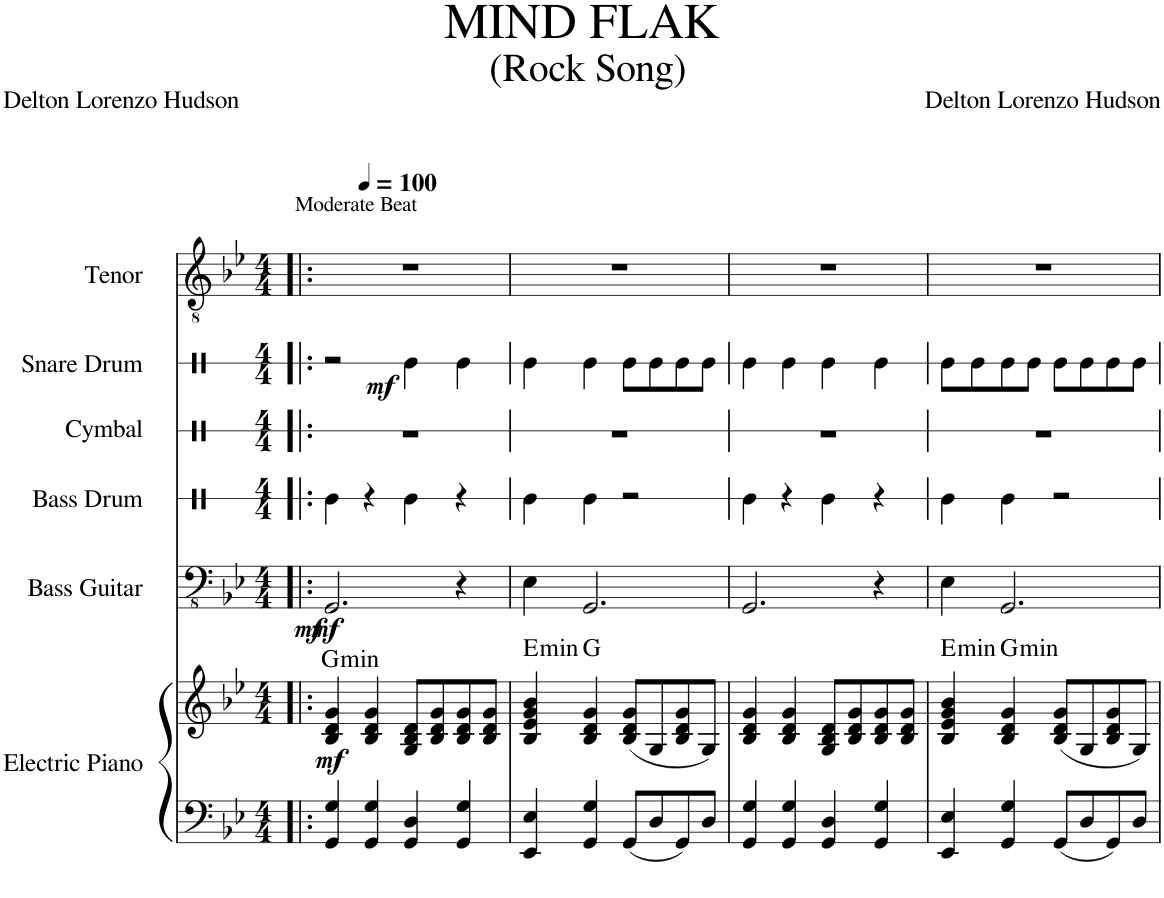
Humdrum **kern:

**kern	**kern	**dynam	**harte	**kern	**dynam	**kern	**kern	**kern	**dynam	**kern
*part6	*part6	*part6	*part6	*part5	*part5	*part4	*part3	*part2	*part2	*part1
*staff7	*staff6	*staff6/7	*	*staff5	*staff5	*staff4	*staff3	*staff2	*staff2	*staff1
*I"Electric Piano	*	*	*	*I"Bass Guitar	*	*I"Bass Drum	*I"Cymbal	*I"Snare Drum	*	*I"Tenor
*I'El. Pno.	*	*	*	*I'B. Guit.	*	*I'B. Dr.	*I'Cym.	*I'Sn. Dr.	*	*I'T.
*	*	*	*	*	*	*stria1	*stria1	*stria1	*	*
*clefF4	*clefG2	*	*	*clefFv4	*	*clefX	*clefX	*clefX	*	*clefGv2
*k[b-e-]	*k[b-e-]	*	*	*k[b-e-]	*	*k[]	*k[]	*k[]	*	*k[b-e-]
*M4/4	*M4/4	*	*	*M4/4	*	*M4/4	*M4/4	*M4/4	*	*M4/4
*MM100	*MM100	*	*	*MM100	*	*MM100	*MM100	*MM100	*	*MM100
=1!|:	=1!|:	=1!|:	=1!|:	=1!|:	=1!|:	=1!|:	=1!|:	=1!|:	=1!|:	=1!|:
!	!	!	!	!	!	!	!	!	!	!LO:TX:a:t=Moderate Beat
!	!	!LO:DY:b	!	!	!LO:DY:b	!	!	!	!	!
!	!	!	!LO:H:kt=min	!	!LO:DY:n=1:b	!	!	!	!	!
4GG/ 4G/	4B-/ 4d/ 4g/	mf	G:min	2.GGG/	mf mf	4Re\	1r	2r	.	1r
4GG/ 4G/	4B-/ 4d/ 4g/	.	.	.	.	4r	.	.	.	.
!	!	!	!	!	!	!	!	!	!LO:DY:b	!
4GG/ 4D/	8G/ 8B-/ 8d/L	.	.	.	.	4Re\	.	4Re\	mf	.
.	8B-/ 8d/ 8g/	.	.	.	.	.	.	.	.	.
4GG/ 4G/	8B-/ 8d/ 8g/	.	.	4r	.	4r	.	4Re\	.	.
.	8B-/ 8d/ 8g/J	.	.	.	.	.	.	.	.	.
=2	=2	=2	=2	=2	=2	=2	=2	=2	=2	=2
!	!	!	!LO:H:kt=min	!	!	!	!	!	!	!
4EE-/ 4E-/	4B-/ 4e-/ 4g/ 4b-/	.	E:min	4EE-\	.	4Re\	1r	4Re\	.	1r
4GG/ 4G/	4B-/ 4d/ 4g/	.	G:maj	2.GGG/	.	4Re\	.	4Re\	.	.
8GG/L	(8B-/ 8d/ 8g/L	.	.	.	.	2r	.	8Re\L	.	.
8D/	8G/	.	.	.	.	.	.	8Re\	.	.
8GG/	8B-/ 8d/ 8g/	.	.	.	.	.	.	8Re\	.	.
8D/J	8G/J)	.	.	.	.	.	.	8Re\J	.	.
=3	=3	=3	=3	=3	=3	=3	=3	=3	=3	=3
4GG/ 4G/	4B-/ 4d/ 4g/	.	.	2.GGG/	.	4Re\	1r	4Re\	.	1r
4GG/ 4G/	4B-/ 4d/ 4g/	.	.	.	.	4r	.	4Re\	.	.
4GG/ 4D/	8G/ 8B-/ 8d/L	.	.	.	.	4Re\	.	4Re\	.	.
.	8B-/ 8d/ 8g/	.	.	.	.	.	.	.	.	.
4GG/ 4G/	8B-/ 8d/ 8g/	.	.	4r	.	4r	.	4Re\	.	.
.	8B-/ 8d/ 8g/J	.	.	.	.	.	.	.	.	.
=4	=4	=4	=4	=4	=4	=4	=4	=4	=4	=4
!	!	!	!LO:H:kt=min	!	!	!	!	!	!	!
4EE-/ 4E-/	4B-/ 4e-/ 4g/ 4b-/	.	E:min	4EE-\	.	4Re\	1r	8Re\L	.	1r
.	.	.	.	.	.	.	.	8Re\	.	.
!	!	!	!LO:H:kt=min	!	!	!	!	!	!	!
4GG/ 4G/	4B-/ 4d/ 4g/	.	G:min	2.GGG/	.	4Re\	.	8Re\	.	.
.	.	.	.	.	.	.	.	8Re\J	.	.
8GG/L	(8B-/ 8d/ 8g/L	.	.	.	.	2r	.	8Re\L	.	.
8D/	8G/	.	.	.	.	.	.	8Re\	.	.
8GG/	8B-/ 8d/ 8g/	.	.	.	.	.	.	8Re\	.	.
8D/J	8G/J)	.	.	.	.	.	.	8Re\J	.	.
=	=	=	=	=	=	=	=	=	=	=
*-	*-	*-	*-	*-	*-	*-	*-	*-	*-	*-
